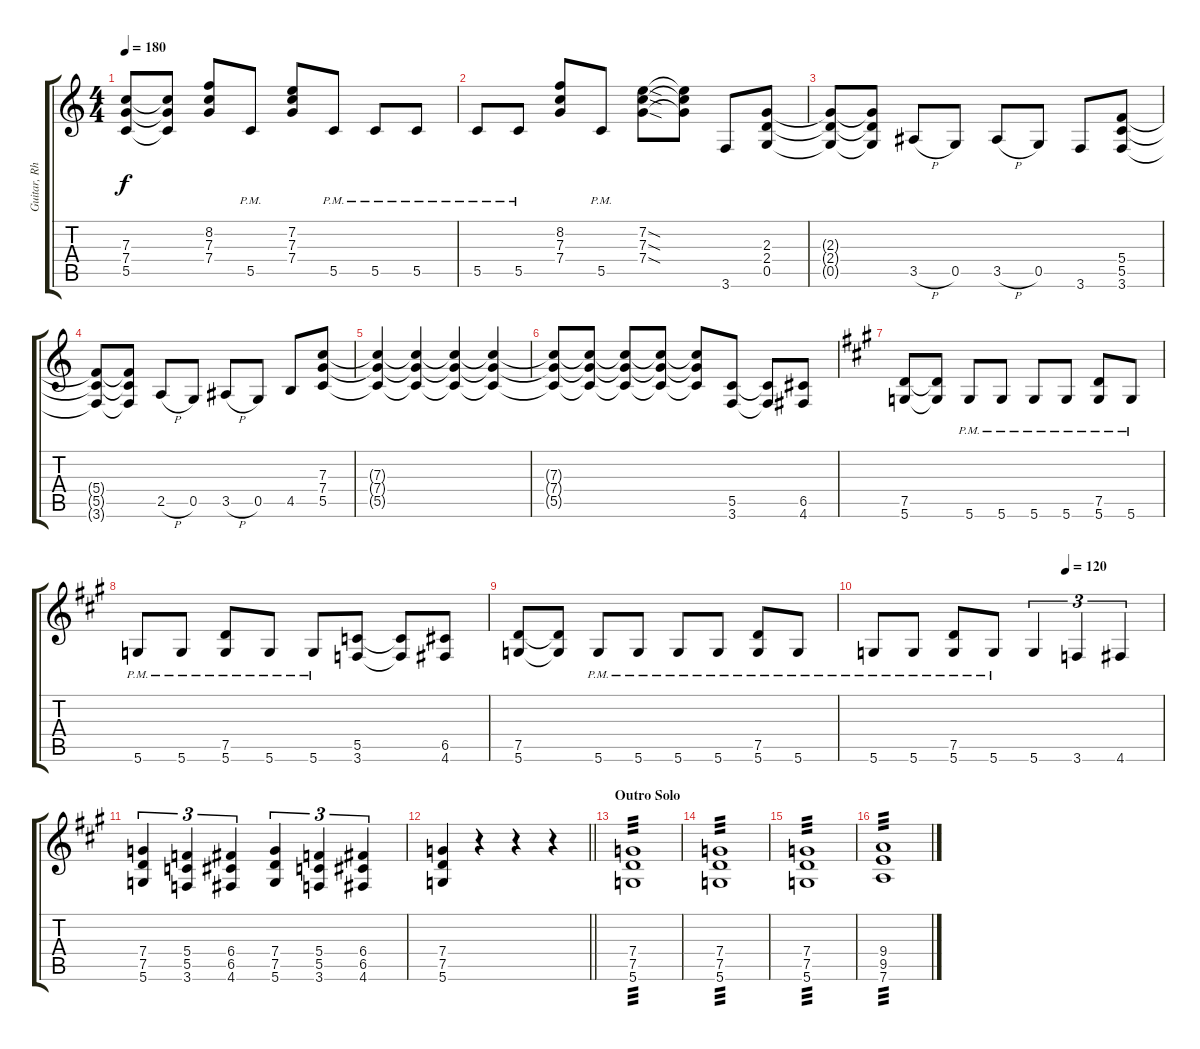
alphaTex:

\track ("Guitar, Rhythm 2" "Guitar, Rh") {instrument distortionguitar}
\staff {score tabs}
\tuning (D4 A3 F3 C3 G2 D2) {hide}
\ts (4 4)
\tempo 180
\clef g2
\ks c
(7.3{t} 7.4{t} 5.5{t}).8{dy f} (7.3{t} 7.4{t} 5.5{t}).8 (8.2 7.3 7.4).8 5.5{pm}.8 (7.2 7.3 7.4).8 5.5{pm}.8 5.5{pm}.8 5.5{pm}.8 |
5.5{pm}.8 5.5{pm}.8 (8.2 7.3 7.4).8 5.5{pm}.8 (7.2{sod} 7.3{sod} 7.4{sod}).8 (7.2{t} 7.3{t} 7.4{t}).8 3.6.8 (2.3 2.4 0.5).8 |
(2.3{t} 2.4{t} 0.5{t}).8 (2.3{t} 2.4{t} 0.5{t}).8 3.5{h}.8 0.5.8 3.5{h}.8 0.5.8 3.6.8 (5.4 5.5 3.6).8 |
(5.4{t} 5.5{t} 3.6{t}).8 (5.4{t} 5.5{t} 3.6{t}).8 2.5{h}.8 0.5.8 3.5{h}.8 0.5.8 4.5.8 (7.3 7.4 5.5).8 |
(7.3{t} 7.4{t} 5.5{t}).4 (7.3{t} 7.4{t} 5.5{t}).4 (7.3{t} 7.4{t} 5.5{t}).4 (7.3{t} 7.4{t} 5.5{t}).4 |
(7.3{t} 7.4{t} 5.5{t}).8 (7.3{t} 7.4{t} 5.5{t}).8 (7.3{t} 7.4{t} 5.5{t}).8 (7.3{t} 7.4{t} 5.5{t}).8 (7.3{t} 7.4{t} 5.5{t}).8 (5.5 3.6).8 (5.5{t} 3.6{t}).8 (6.5 4.6).8 |
\ks a
(7.5 5.6).8 (7.5{t} 5.6{t}).8 5.6{pm}.8 5.6{pm}.8 5.6{pm}.8 5.6{pm}.8 (7.5{pm} 5.6{pm}).8 5.6{pm}.8 |
5.6{pm}.8 5.6{pm}.8 (7.5{pm} 5.6{pm}).8 5.6{pm}.8 5.6{pm}.8 (5.5 3.6).8 (5.5{t} 3.6{t}).8 (6.5 4.6).8 |
(7.5 5.6).8 (7.5{t} 5.6{t}).8 5.6{pm}.8 5.6{pm}.8 5.6{pm}.8 5.6{pm}.8 (7.5{pm} 5.6{pm}).8 5.6{pm}.8 |
\tempo (120 0.6666666666666666)
5.6{pm}.8 5.6{pm}.8 (7.5{pm} 5.6{pm}).8 5.6{pm}.8 5.6.4{tu (3 2)} 3.6.4{tu (3 2)} 4.6.4{tu (3 2)} |
(7.4 7.5 5.6).4{tu (3 2)} (5.4 5.5 3.6).4{tu (3 2)} (6.4 6.5 4.6).4{tu (3 2)} (7.4 7.5 5.6).4{tu (3 2)} (5.4 5.5 3.6).4{tu (3 2)} (6.4 6.5 4.6).4{tu (3 2)} |
\barLineRight lightlight
(7.4 7.5 5.6).4 r.4 r.4 r.4 |
\section ("" "Outro Solo")
(7.4 7.5 5.6).1{tp 3} |
(7.4 7.5 5.6).1{tp 3} |
(7.4 7.5 5.6).1{tp 3} |
(9.4 9.5 7.6).1{tp 3}
